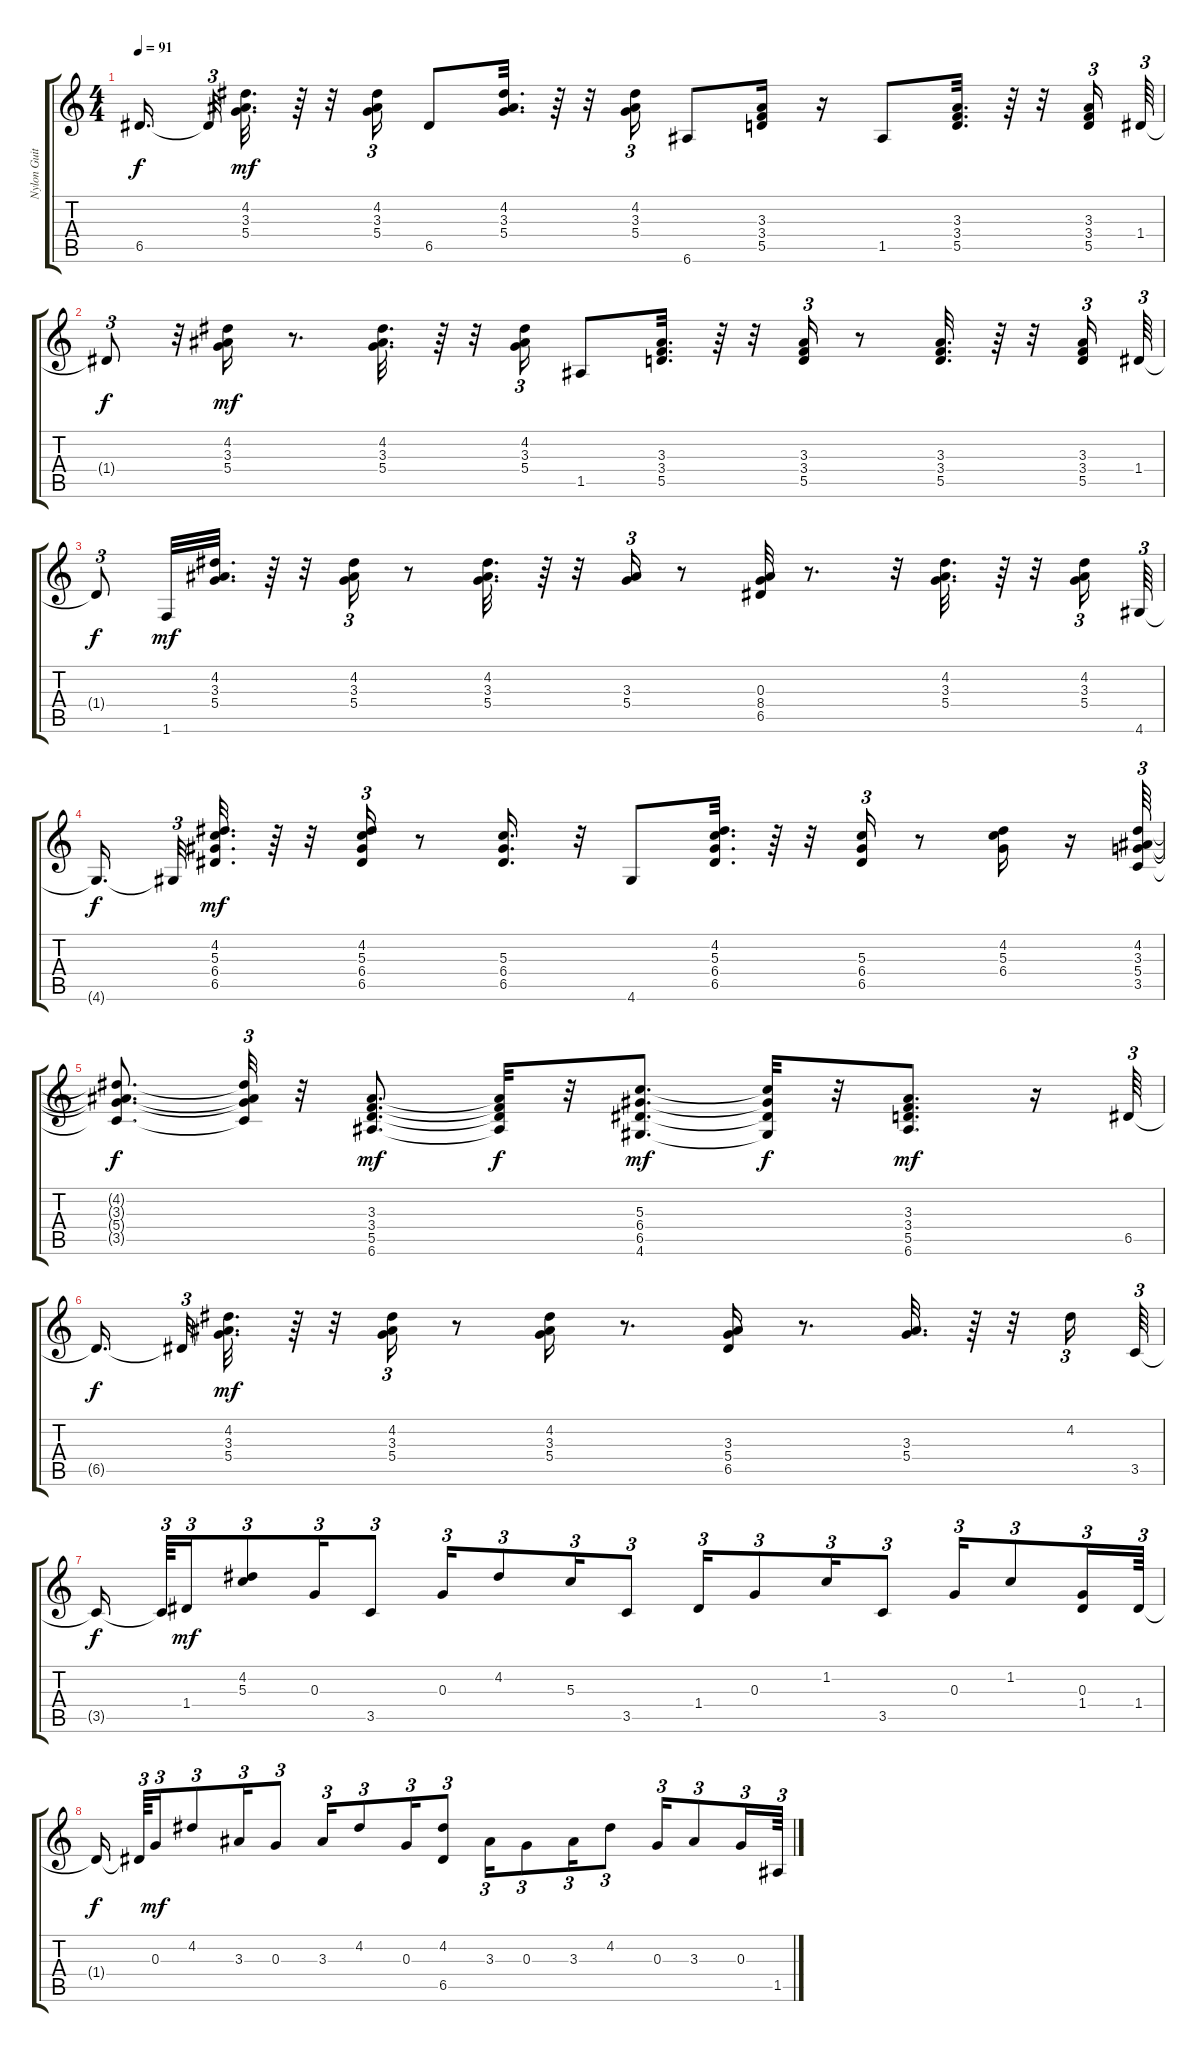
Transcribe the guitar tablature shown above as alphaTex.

\track ("Nylon Guitar" "Nylon Guit") {instrument acousticguitarnylon}
\staff {score tabs}
\tuning (E4 B3 G3 D3 A2 E2) {hide}
\ts (4 4)
\tempo 91
\clef g2
\ks c
6.5{t}.16{d dy f} 6.5{t}.32{tu (3 2)} (4.2 3.3 5.4).32{d dy mf} r.64 r.32 (4.2 3.3 5.4).16{tu (3 2)} 6.5.8 (4.2 3.3 5.4).32{d} r.64 r.32 (4.2 3.3 5.4).16{tu (3 2)} 6.6.8 (3.3 3.4 5.5).16 r.16 1.5.8 (3.3 3.4 5.5).32{d} r.64 r.32 (3.3 3.4 5.5).16{tu (3 2)} 1.4.64{tu (3 2)} |
1.4{t}.8{tu (3 2) dy f} r.32 (4.2 3.3 5.4).16{dy mf} r.8{d} (4.2 3.3 5.4).32{d} r.64 r.32 (4.2 3.3 5.4).16{tu (3 2)} 1.5.8 (3.3 3.4 5.5).32{d} r.64 r.32 (3.3 3.4 5.5).16{tu (3 2)} r.8 (3.3 3.4 5.5).32{d} r.64 r.32 (3.3 3.4 5.5).16{tu (3 2)} 1.4.64{tu (3 2)} |
1.4{t}.8{tu (3 2) dy f} 1.6.32{dy mf} (4.2 3.3 5.4).32{d} r.64 r.32 (4.2 3.3 5.4).16{tu (3 2)} r.8 (4.2 3.3 5.4).32{d} r.64 r.32 (3.3 5.4).16{tu (3 2)} r.8 (0.3 8.4 6.5).32 r.8{d} r.32 (4.2 3.3 5.4).32{d} r.64 r.32 (4.2 3.3 5.4).16{tu (3 2)} 4.6.64{tu (3 2)} |
4.6{t}.16{d dy f} 4.6{t}.32{tu (3 2)} (4.2 5.3 6.4 6.5).32{d dy mf} r.64 r.32 (4.2 5.3 6.4 6.5).16{tu (3 2)} r.8 (5.3 6.4 6.5).16{d} r.32 4.6.8 (4.2 5.3 6.4 6.5).32{d} r.64 r.32 (5.3 6.4 6.5).16{tu (3 2)} r.8 (4.2 5.3 6.4).16 r.16 (4.2 3.3 5.4 3.5).64{tu (3 2)} |
(4.2{t} 3.3{t} 5.4{t} 3.5{t}).8{d dy f} (4.2{t} 3.3{t} 5.4{t} 3.5{t}).32{tu (3 2)} r.32 (3.3 3.4 5.5 6.6).8{d dy mf} (3.3{t} 3.4{t} 5.5{t} 6.6{t}).32{dy f} r.32 (5.3 6.4 6.5 4.6).8{d dy mf} (5.3{t} 6.4{t} 6.5{t} 4.6{t}).32{dy f} r.32 (3.3 3.4 5.5 6.6).8{d dy mf} r.16 6.5.64{tu (3 2)} |
6.5{t}.16{d dy f} 6.5{t}.32{tu (3 2)} (4.2 3.3 5.4).32{d dy mf} r.64 r.32 (4.2 3.3 5.4).16{tu (3 2)} r.8 (4.2 3.3 5.4).16 r.8{d} (3.3 5.4 6.5).16 r.8{d} (3.3 5.4).32{d} r.64 r.32 4.2.16{tu (3 2)} 3.5.64{tu (3 2)} |
3.5{t}.16{dy f} 3.5{t}.64{tu (3 2)} 1.4.16{tu (3 2) dy mf} (4.2 5.3).8{tu (3 2)} 0.3.16{tu (3 2)} 3.5.8{tu (3 2)} 0.3.16{tu (3 2)} 4.2.8{tu (3 2)} 5.3.16{tu (3 2)} 3.5.8{tu (3 2)} 1.4.16{tu (3 2)} 0.3.8{tu (3 2)} 1.2.16{tu (3 2)} 3.5.8{tu (3 2)} 0.3.16{tu (3 2)} 1.2.8{tu (3 2)} (0.3 1.4).16{tu (3 2)} 1.4.64{tu (3 2)} |
1.4{t}.16{dy f} 1.4{t}.64{tu (3 2)} 0.3.16{tu (3 2) dy mf} 4.2.8{tu (3 2)} 3.3.16{tu (3 2)} 0.3.8{tu (3 2)} 3.3.16{tu (3 2)} 4.2.8{tu (3 2)} 0.3.16{tu (3 2)} (4.2 6.5).8{tu (3 2)} 3.3.16{tu (3 2)} 0.3.8{tu (3 2)} 3.3.16{tu (3 2)} 4.2.8{tu (3 2)} 0.3.16{tu (3 2)} 3.3.8{tu (3 2)} 0.3.16{tu (3 2)} 1.5.64{tu (3 2)}
